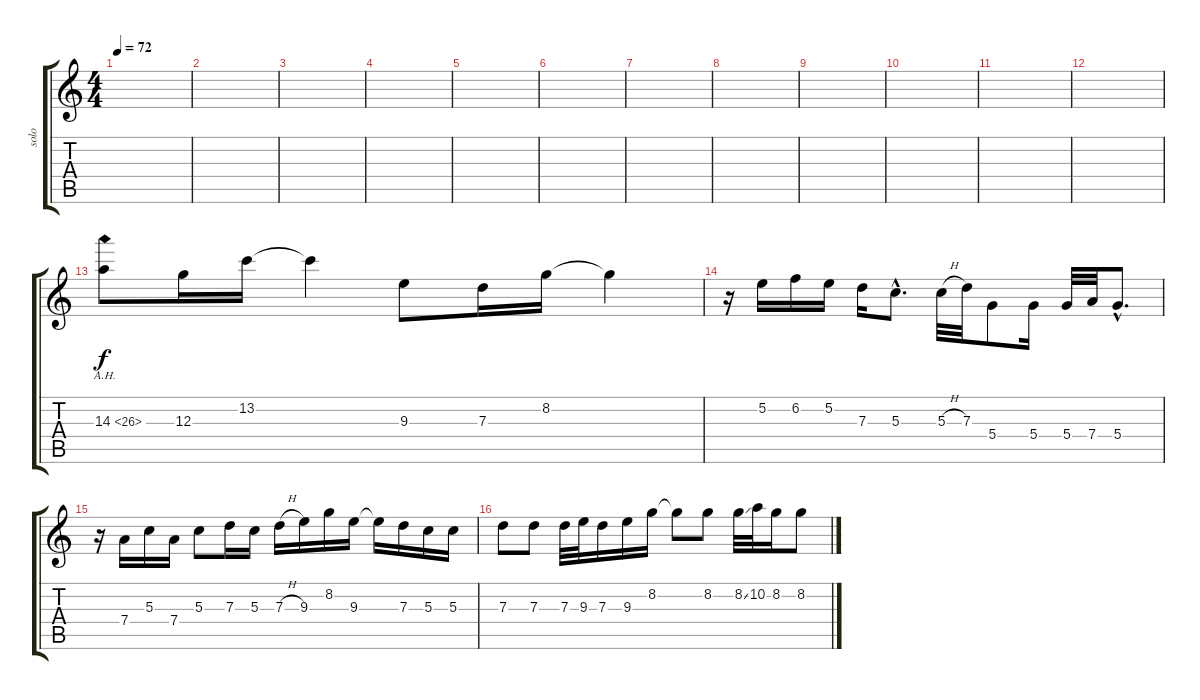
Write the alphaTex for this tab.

\track ("solo" "solo") {instrument overdrivenguitar}
\staff {score tabs}
\tuning (E4 B3 G3 D3 A2 E2) {hide}
\ts (4 4)
\tempo 72
\clef g2
\ks c
|
|
|
|
|
|
|
|
|
|
|
|
14.3{ah 12}.8 12.3.16 13.2.16 13.2{t}.4 9.3.8 7.3.16 8.2.16 8.2{t}.4 |
r.16 5.2.16 6.2.16 5.2.16 7.3.16 5.3{hac}.8{d} 5.3{h}.32 7.3.32 5.4.8 5.4.16 5.4.32 7.4.32 5.4{hac}.8{d} |
r.16 7.4.16 5.3.16 7.4.16 5.3.8 7.3.16 5.3.16 7.3{h}.16 9.3.16 8.2.16 9.3.16 9.3{t}.16 7.3.16 5.3.16 5.3.16 |
7.3.8 7.3.8 7.3.32 9.3.32 7.3.16 9.3.16 8.2.16 8.2{t}.8 8.2.8 8.2{ss}.32 10.2.32 8.2.16 8.2.8
